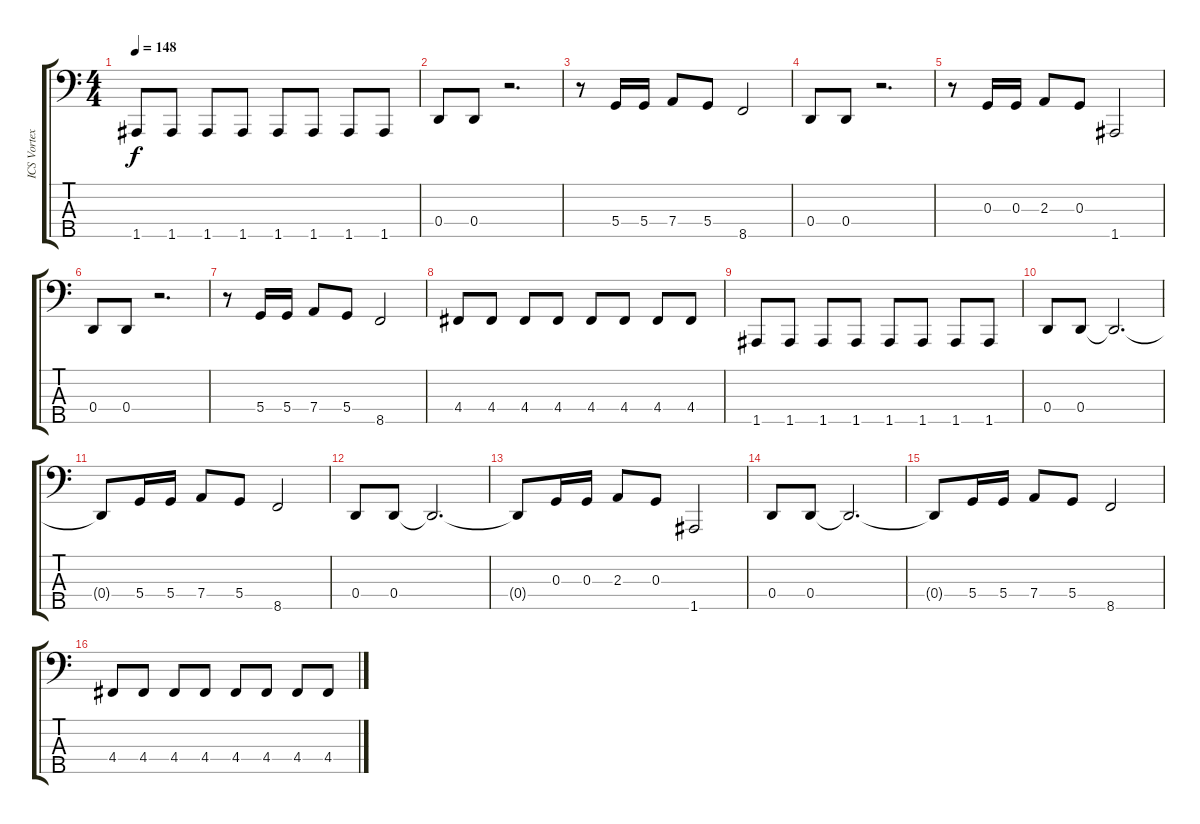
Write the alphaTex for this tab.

\track ("ICS Vortex" "ICS Vortex") {instrument electricbassfinger}
\staff {score tabs}
\tuning (F2 C2 G1 D1 A0) {hide}
\ts (4 4)
\tempo 148
\clef f4
\ks c
1.5.8{dy f} 1.5.8 1.5.8 1.5.8 1.5.8 1.5.8 1.5.8 1.5.8 |
0.4.8 0.4.8 r.2{d} |
r.8 5.4.16 5.4.16 7.4.8 5.4.8 8.5.2 |
0.4.8 0.4.8 r.2{d} |
r.8 0.3.16 0.3.16 2.3.8 0.3.8 1.5.2 |
0.4.8 0.4.8 r.2{d} |
r.8 5.4.16 5.4.16 7.4.8 5.4.8 8.5.2 |
4.4.8 4.4.8 4.4.8 4.4.8 4.4.8 4.4.8 4.4.8 4.4.8 |
1.5.8 1.5.8 1.5.8 1.5.8 1.5.8 1.5.8 1.5.8 1.5.8 |
0.4.8 0.4.8 0.4{t}.2{d} |
0.4{t}.8 5.4.16 5.4.16 7.4.8 5.4.8 8.5.2 |
0.4.8 0.4.8 0.4{t}.2{d} |
0.4{t}.8 0.3.16 0.3.16 2.3.8 0.3.8 1.5.2 |
0.4.8 0.4.8 0.4{t}.2{d} |
0.4{t}.8 5.4.16 5.4.16 7.4.8 5.4.8 8.5.2 |
4.4.8 4.4.8 4.4.8 4.4.8 4.4.8 4.4.8 4.4.8 4.4.8
